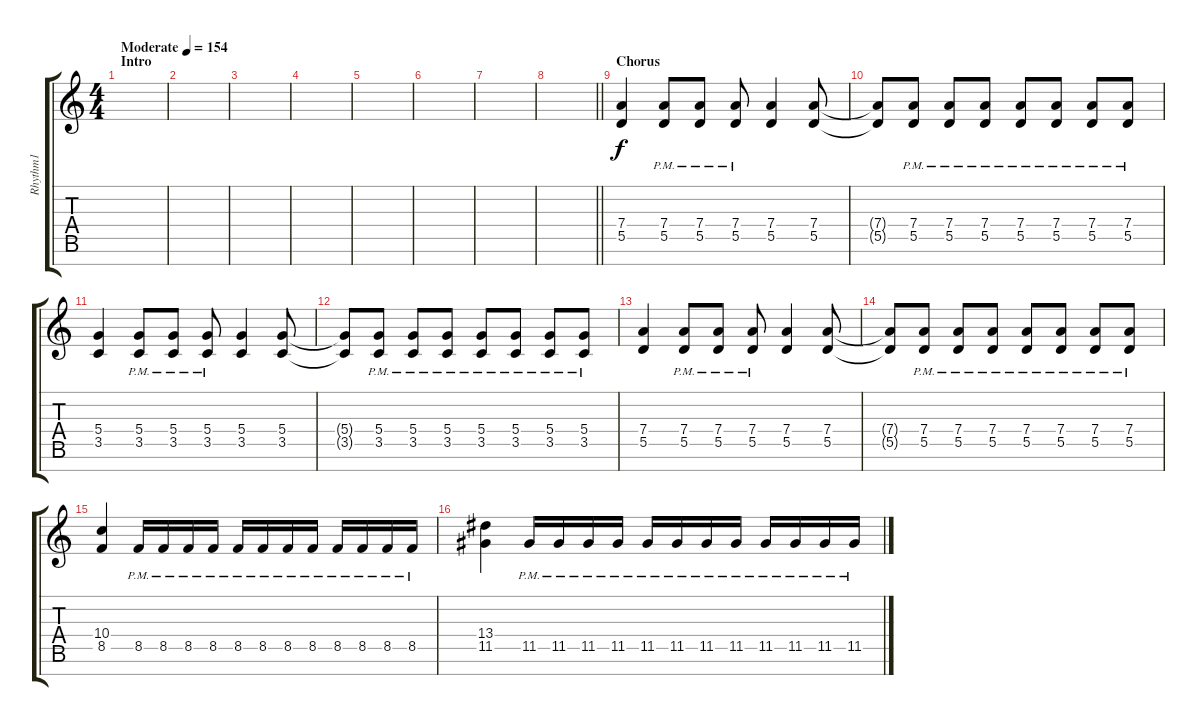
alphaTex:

\track ("Rhythm1" "Rhythm1") {instrument distortionguitar}
\staff {score tabs}
\tuning (E4 B3 G3 D3 A2 E2 B1) {hide}
\ts (4 4)
\section ("" "Intro")
\tempo (154 "Moderate")
\clef g2
\ks c
|
|
|
|
|
|
|
\barLineRight lightlight
|
\section ("" "Chorus")
(7.4 5.5).4 (7.4{pm} 5.5{pm}).8 (7.4{pm} 5.5{pm}).8 (7.4{pm} 5.5{pm}).8 (7.4 5.5).4 (7.4 5.5).8 |
(7.4{t} 5.5{t}).8 (7.4{pm} 5.5{pm}).8 (7.4{pm} 5.5{pm}).8 (7.4{pm} 5.5{pm}).8 (7.4{pm} 5.5{pm}).8 (7.4{pm} 5.5{pm}).8 (7.4{pm} 5.5{pm}).8 (7.4{pm} 5.5{pm}).8 |
(5.4 3.5).4 (5.4{pm} 3.5{pm}).8 (5.4{pm} 3.5{pm}).8 (5.4{pm} 3.5{pm}).8 (5.4 3.5).4 (5.4 3.5).8 |
(5.4{t} 3.5{t}).8 (5.4{pm} 3.5{pm}).8 (5.4{pm} 3.5{pm}).8 (5.4{pm} 3.5{pm}).8 (5.4{pm} 3.5{pm}).8 (5.4{pm} 3.5{pm}).8 (5.4{pm} 3.5{pm}).8 (5.4{pm} 3.5{pm}).8 |
(7.4 5.5).4 (7.4{pm} 5.5{pm}).8 (7.4{pm} 5.5{pm}).8 (7.4{pm} 5.5{pm}).8 (7.4 5.5).4 (7.4 5.5).8 |
(7.4{t} 5.5{t}).8 (7.4{pm} 5.5{pm}).8 (7.4{pm} 5.5{pm}).8 (7.4{pm} 5.5{pm}).8 (7.4{pm} 5.5{pm}).8 (7.4{pm} 5.5{pm}).8 (7.4{pm} 5.5{pm}).8 (7.4{pm} 5.5{pm}).8 |
(10.4 8.5).4 8.5{pm}.16 8.5{pm}.16 8.5{pm}.16 8.5{pm}.16 8.5{pm}.16 8.5{pm}.16 8.5{pm}.16 8.5{pm}.16 8.5{pm}.16 8.5{pm}.16 8.5{pm}.16 8.5{pm}.16 |
(13.4 11.5).4 11.5{pm}.16 11.5{pm}.16 11.5{pm}.16 11.5{pm}.16 11.5{pm}.16 11.5{pm}.16 11.5{pm}.16 11.5{pm}.16 11.5{pm}.16 11.5{pm}.16 11.5{pm}.16 11.5{pm}.16
